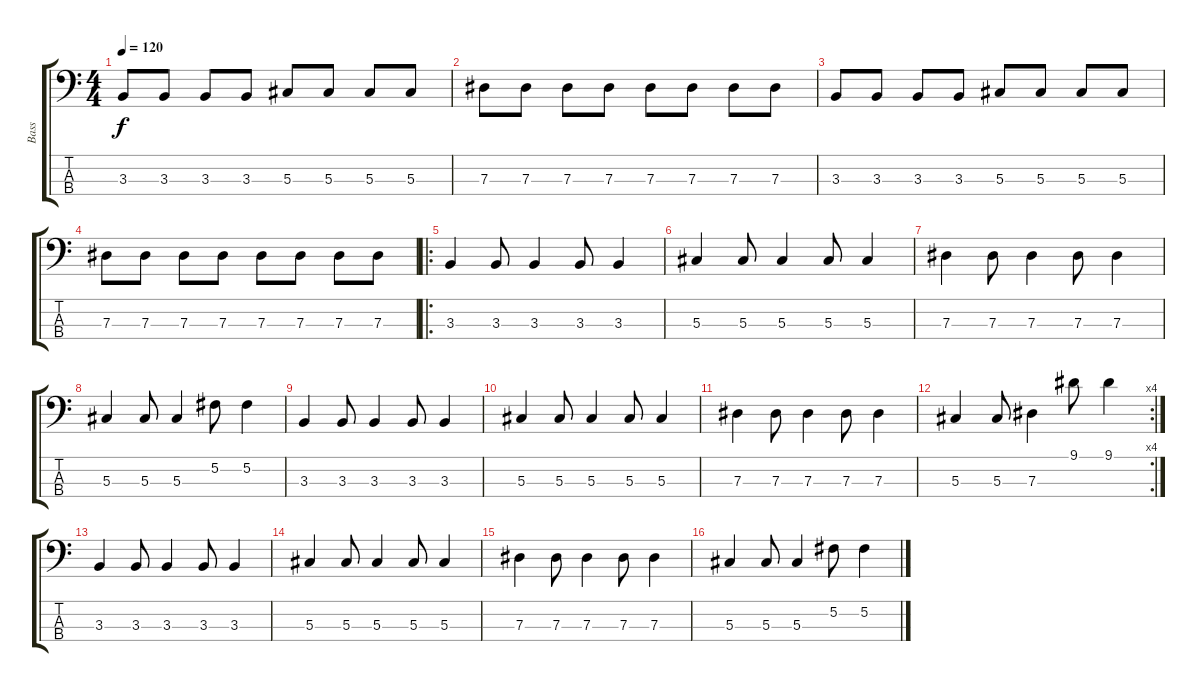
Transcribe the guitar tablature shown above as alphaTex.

\track ("Bass" "Bass") {instrument electricbassfinger}
\staff {score tabs}
\tuning (Gb2 Db2 Ab1 Eb1) {hide}
\ts (4 4)
\tempo 120
\clef f4
\ks c
3.3.8{dy f} 3.3.8 3.3.8 3.3.8 5.3.8 5.3.8 5.3.8 5.3.8 |
7.3.8 7.3.8 7.3.8 7.3.8 7.3.8 7.3.8 7.3.8 7.3.8 |
3.3.8 3.3.8 3.3.8 3.3.8 5.3.8 5.3.8 5.3.8 5.3.8 |
7.3.8 7.3.8 7.3.8 7.3.8 7.3.8 7.3.8 7.3.8 7.3.8 |
\ro
3.3.4 3.3.8 3.3.4 3.3.8 3.3.4 |
5.3.4 5.3.8 5.3.4 5.3.8 5.3.4 |
7.3.4 7.3.8 7.3.4 7.3.8 7.3.4 |
5.3.4 5.3.8 5.3.4 5.2.8 5.2.4 |
3.3.4 3.3.8 3.3.4 3.3.8 3.3.4 |
5.3.4 5.3.8 5.3.4 5.3.8 5.3.4 |
7.3.4 7.3.8 7.3.4 7.3.8 7.3.4 |
\rc 4
5.3.4 5.3.8 7.3.4 9.1.8 9.1.4 |
3.3.4 3.3.8 3.3.4 3.3.8 3.3.4 |
5.3.4 5.3.8 5.3.4 5.3.8 5.3.4 |
7.3.4 7.3.8 7.3.4 7.3.8 7.3.4 |
5.3.4 5.3.8 5.3.4 5.2.8 5.2.4
